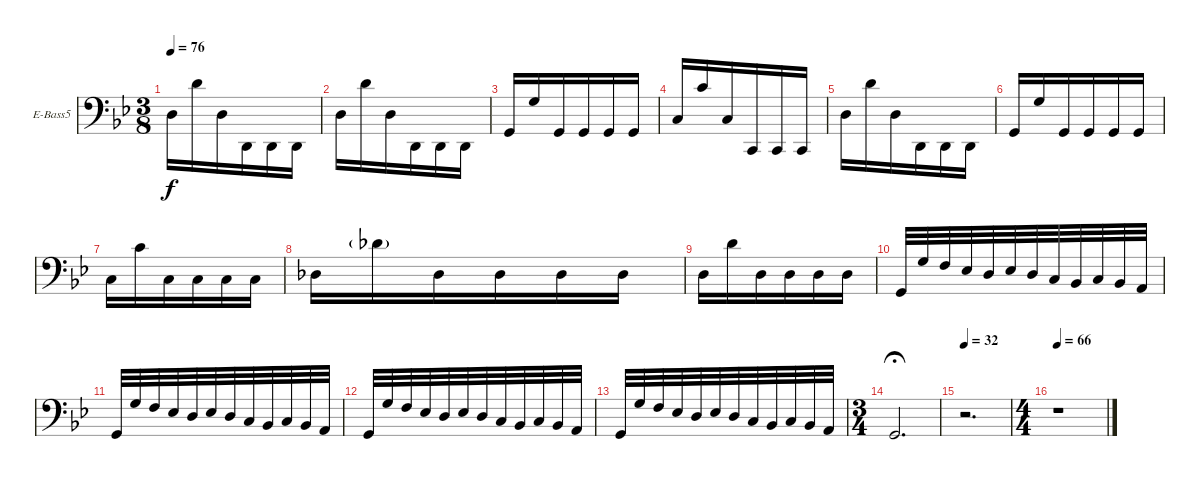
\defaultSystemsLayout 4
\bracketExtendMode groupsimilarinstruments
\firstSystemTrackNameOrientation horizontal
\otherSystemsTrackNameOrientation horizontal
\track ("Violoncello" "E-Bass5") {instrument electricbassfinger}
\staff {score}
\tuning (G2 D2 A1 E1 B0)
\ts (3 8)
\tempo 76
\clef f4
\ks gminor
0.2.16{dy f} 7.1.16 0.2.16 3.5.16 3.5.16 3.5.16 |
0.2.16 7.1.16 0.2.16 3.5.16 3.5.16 3.5.16 |
3.4.16 0.1.16 3.4.16 3.4.16 3.4.16 3.4.16 |
3.3.16 5.1.16 3.3.16 1.5.16 1.5.16 1.5.16 |
0.2.16 7.1.16 0.2.16 3.5.16 3.5.16 3.5.16 |
3.4.16 0.1.16 3.4.16 3.4.16 3.4.16 3.4.16 |
3.3.16 5.1.16 3.3.16 3.3.16 3.3.16 3.3.16 |
4.3.16 6.1{g}.16 4.3.16 4.3.16 4.3.16 4.3.16 |
0.2.16 7.1.16 0.2.16 0.2.16 0.2.16 0.2.16 |
3.4.32 0.1.32 3.2.32 1.2.32 0.2.32 1.2.32 0.2.32 3.3.32 1.3.32 3.3.32 1.3.32 0.3.32 |
3.4.32 0.1.32 3.2.32 1.2.32 0.2.32 1.2.32 0.2.32 3.3.32 1.3.32 3.3.32 1.3.32 0.3.32 |
3.4.32 0.1.32 3.2.32 1.2.32 0.2.32 1.2.32 0.2.32 3.3.32 1.3.32 3.3.32 1.3.32 0.3.32 |
3.4.32 0.1.32 3.2.32 1.2.32 0.2.32 1.2.32 0.2.32 3.3.32 1.3.32 3.3.32 1.3.32 0.3.32 |
\ts (3 4)
3.4.2{d fermata (medium 0.5)} |
\tempo 32
r.2{d} |
\ts (4 4)
\tempo 66
r.1
